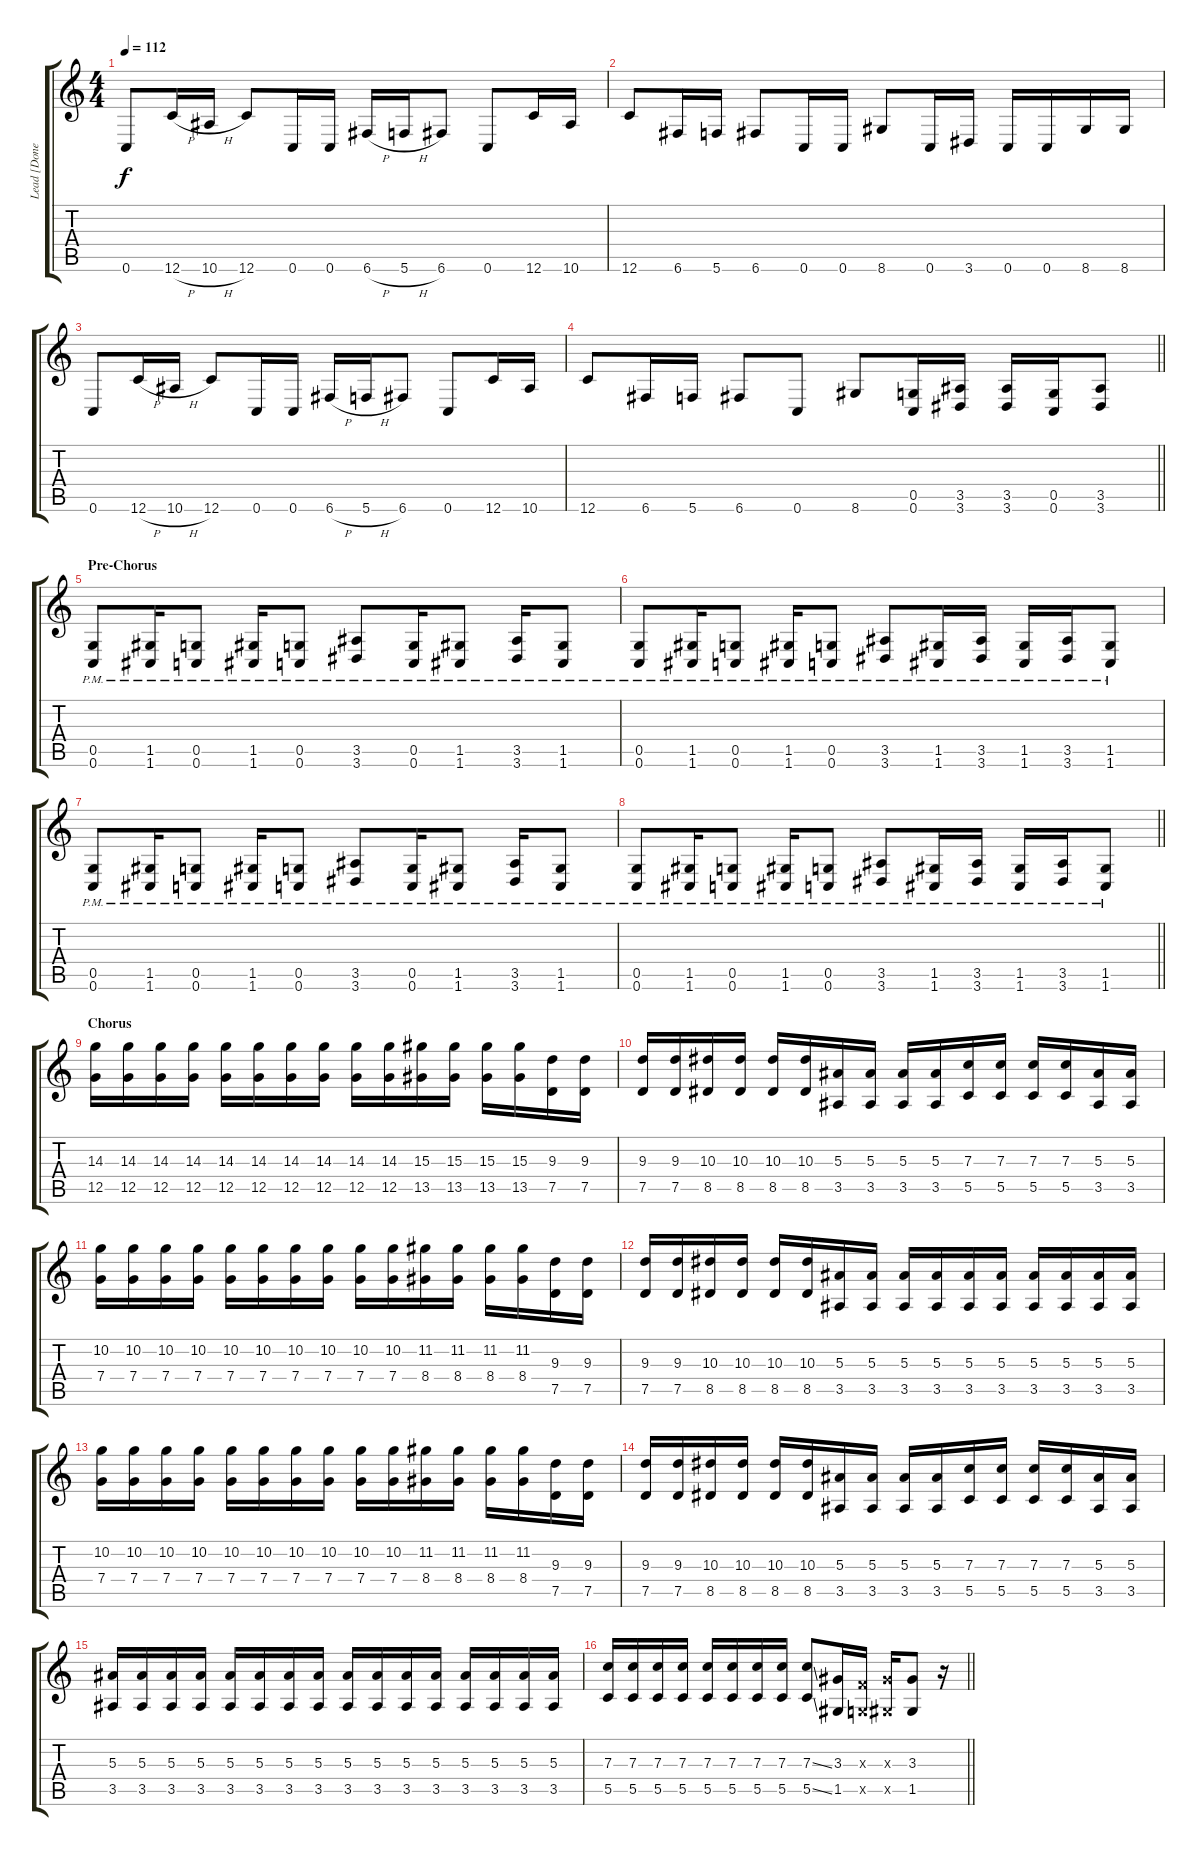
\track ("Lead [Donegan]" "Lead [Done") {instrument distortionguitar}
\staff {score tabs}
\tuning (D4 A3 F3 C3 G2 C2) {hide}
\ts (4 4)
\tempo 112
\clef g2
\ks c
0.6.8{dy f} 12.6{h}.16 10.6{h}.16 12.6.8 0.6.16 0.6.16 6.6{h}.16 5.6{h}.16 6.6.8 0.6.8 12.6.16 10.6.16 |
12.6.8 6.6.16 5.6.16 6.6.8 0.6.16 0.6.16 8.6.8 0.6.16 3.6.16 0.6.16 0.6.16 8.6.16 8.6.16 |
0.6.8 12.6{h}.16 10.6{h}.16 12.6.8 0.6.16 0.6.16 6.6{h}.16 5.6{h}.16 6.6.8 0.6.8 12.6.16 10.6.16 |
\barLineRight lightlight
12.6.8 6.6.16 5.6.16 6.6.8 0.6.8 8.6.8 (0.5 0.6).16 (3.5 3.6).16 (3.5 3.6).16 (0.5 0.6).16 (3.5 3.6).8 |
\section ("" "Pre-Chorus")
(0.5{pm} 0.6{pm}).8 (1.5{pm} 1.6{pm}).16 (0.5{pm} 0.6{pm}).8 (1.5{pm} 1.6{pm}).16 (0.5{pm} 0.6{pm}).8 (3.5{pm} 3.6{pm}).8 (0.5{pm} 0.6{pm}).16 (1.5{pm} 1.6{pm}).8 (3.5{pm} 3.6{pm}).16 (1.5{pm} 1.6{pm}).8 |
(0.5{pm} 0.6{pm}).8 (1.5{pm} 1.6{pm}).16 (0.5{pm} 0.6{pm}).8 (1.5{pm} 1.6{pm}).16 (0.5{pm} 0.6{pm}).8 (3.5{pm} 3.6{pm}).8 (1.5{pm} 1.6{pm}).16 (3.5{pm} 3.6{pm}).16 (1.5{pm} 1.6{pm}).16 (3.5{pm} 3.6{pm}).16 (1.5{pm} 1.6{pm}).8 |
(0.5{pm} 0.6{pm}).8 (1.5{pm} 1.6{pm}).16 (0.5{pm} 0.6{pm}).8 (1.5{pm} 1.6{pm}).16 (0.5{pm} 0.6{pm}).8 (3.5{pm} 3.6{pm}).8 (0.5{pm} 0.6{pm}).16 (1.5{pm} 1.6{pm}).8 (3.5{pm} 3.6{pm}).16 (1.5{pm} 1.6{pm}).8 |
\barLineRight lightlight
(0.5{pm} 0.6{pm}).8 (1.5{pm} 1.6{pm}).16 (0.5{pm} 0.6{pm}).8 (1.5{pm} 1.6{pm}).16 (0.5{pm} 0.6{pm}).8 (3.5{pm} 3.6{pm}).8 (1.5{pm} 1.6{pm}).16 (3.5{pm} 3.6{pm}).16 (1.5{pm} 1.6{pm}).16 (3.5{pm} 3.6{pm}).16 (1.5{pm} 1.6{pm}).8 |
\section ("" "Chorus")
(14.3 12.5).16 (14.3 12.5).16 (14.3 12.5).16 (14.3 12.5).16 (14.3 12.5).16 (14.3 12.5).16 (14.3 12.5).16 (14.3 12.5).16 (14.3 12.5).16 (14.3 12.5).16 (15.3 13.5).16 (15.3 13.5).16 (15.3 13.5).16 (15.3 13.5).16 (9.3 7.5).16 (9.3 7.5).16 |
(9.3 7.5).16 (9.3 7.5).16 (10.3 8.5).16 (10.3 8.5).16 (10.3 8.5).16 (10.3 8.5).16 (5.3 3.5).16 (5.3 3.5).16 (5.3 3.5).16 (5.3 3.5).16 (7.3 5.5).16 (7.3 5.5).16 (7.3 5.5).16 (7.3 5.5).16 (5.3 3.5).16 (5.3 3.5).16 |
(10.2 7.4).16 (10.2 7.4).16 (10.2 7.4).16 (10.2 7.4).16 (10.2 7.4).16 (10.2 7.4).16 (10.2 7.4).16 (10.2 7.4).16 (10.2 7.4).16 (10.2 7.4).16 (11.2 8.4).16 (11.2 8.4).16 (11.2 8.4).16 (11.2 8.4).16 (9.3 7.5).16 (9.3 7.5).16 |
(9.3 7.5).16 (9.3 7.5).16 (10.3 8.5).16 (10.3 8.5).16 (10.3 8.5).16 (10.3 8.5).16 (5.3 3.5).16 (5.3 3.5).16 (5.3 3.5).16 (5.3 3.5).16 (5.3 3.5).16 (5.3 3.5).16 (5.3 3.5).16 (5.3 3.5).16 (5.3 3.5).16 (5.3 3.5).16 |
(10.2 7.4).16 (10.2 7.4).16 (10.2 7.4).16 (10.2 7.4).16 (10.2 7.4).16 (10.2 7.4).16 (10.2 7.4).16 (10.2 7.4).16 (10.2 7.4).16 (10.2 7.4).16 (11.2 8.4).16 (11.2 8.4).16 (11.2 8.4).16 (11.2 8.4).16 (9.3 7.5).16 (9.3 7.5).16 |
(9.3 7.5).16 (9.3 7.5).16 (10.3 8.5).16 (10.3 8.5).16 (10.3 8.5).16 (10.3 8.5).16 (5.3 3.5).16 (5.3 3.5).16 (5.3 3.5).16 (5.3 3.5).16 (7.3 5.5).16 (7.3 5.5).16 (7.3 5.5).16 (7.3 5.5).16 (5.3 3.5).16 (5.3 3.5).16 |
(5.3 3.5).16 (5.3 3.5).16 (5.3 3.5).16 (5.3 3.5).16 (5.3 3.5).16 (5.3 3.5).16 (5.3 3.5).16 (5.3 3.5).16 (5.3 3.5).16 (5.3 3.5).16 (5.3 3.5).16 (5.3 3.5).16 (5.3 3.5).16 (5.3 3.5).16 (5.3 3.5).16 (5.3 3.5).16 |
\barLineRight lightlight
(7.3 5.5).16 (7.3 5.5).16 (7.3 5.5).16 (7.3 5.5).16 (7.3 5.5).16 (7.3 5.5).16 (7.3 5.5).16 (7.3 5.5).16 (7.3{ss} 5.5{ss}).8 (3.3 1.5).16 (0.3{x} 0.5{x}).16 (3.3{x} 1.5{x}).16 (3.3 1.5).8 r.16
